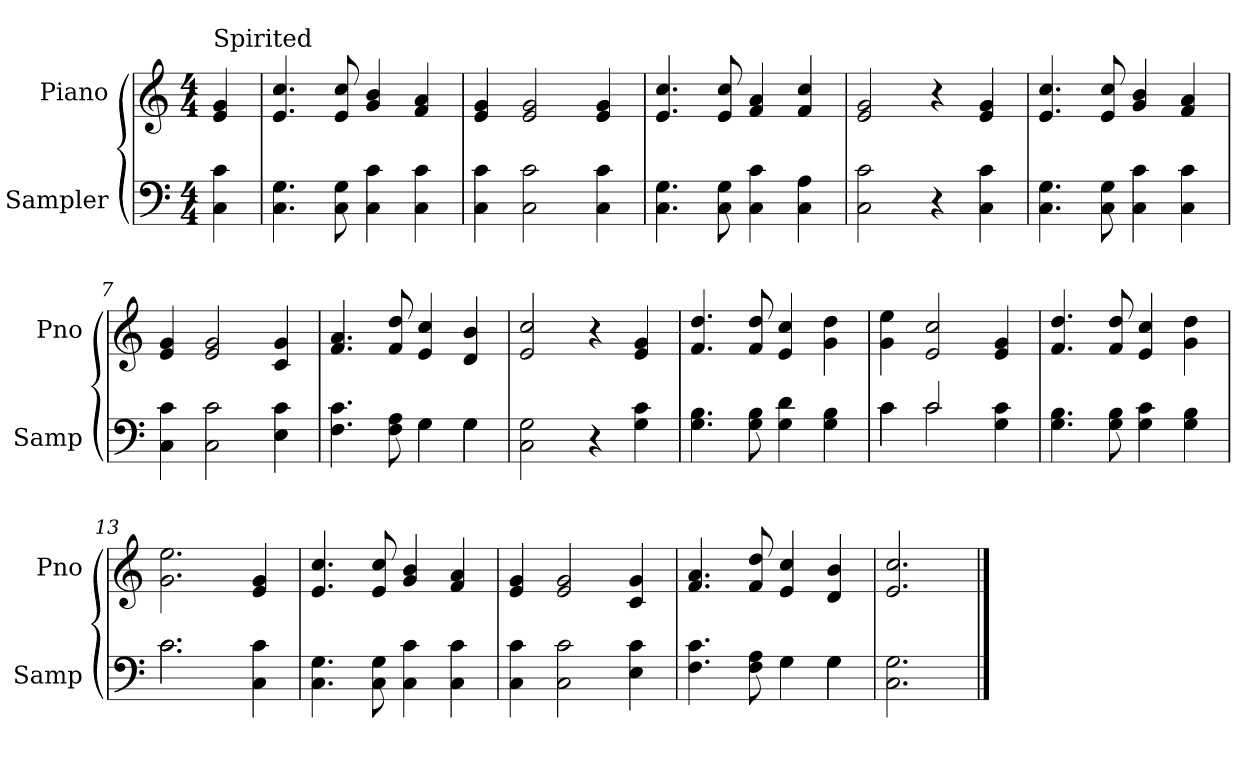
**kern	**kern
*part2	*part1
*staff2	*staff1
*I"Sampler	*I"Piano
*I'Samp	*I'Pno
*clefF4	*clefG2
*M4/4	*M4/4
=1	=1
!	!LO:TX:t=Spirited
4C 4c	4e 4g
=2	=2
4.C 4.G	4.e 4.cc
8C 8G	8e 8cc
4C 4c	4g 4b
4C 4c	4f 4a
=3	=3
4C 4c	4e 4g
2C 2c	2e 2g
4C 4c	4e 4g
=4	=4
4.C 4.G	4.e 4.cc
8C 8G	8e 8cc
4C 4c	4f 4a
4C 4A	4f 4cc
=5	=5
2C 2c	2e 2g
4r	4r
4C 4c	4e 4g
=6	=6
4.C 4.G	4.e 4.cc
8C 8G	8e 8cc
4C 4c	4g 4b
4C 4c	4f 4a
=7	=7
4C 4c	4e 4g
2C 2c	2e 2g
4E 4c	4c 4g
=8	=8
*^	*
4.F 4.c	2ryy	4.f 4.a
8F 8A	.	8f 8dd
4G\	4G	4e 4cc
4G\	4G	4d 4b
*v	*v	*
=9	=9
2C 2G	2e 2cc
4r	4r
4G 4c	4e 4g
=10	=10
4.G 4.B	4.f 4.dd
8G 8B	8f 8dd
4G 4d	4e 4cc
4G 4B	4g 4dd
=11	=11
*^	*
4c\	4c	4g 4ee
2c/	2c	2e 2cc
4G 4c	4ryy	4e 4g
*v	*v	*
=12	=12
4.G 4.B	4.f 4.dd
8G 8B	8f 8dd
4G 4c	4e 4cc
4G 4B	4g 4dd
=13	=13
*^	*
2.c\	2.c	2.g 2.ee
4C 4c	4ryy	4e 4g
*v	*v	*
=14	=14
4.C 4.G	4.e 4.cc
8C 8G	8e 8cc
4C 4c	4g 4b
4C 4c	4f 4a
=15	=15
4C 4c	4e 4g
2C 2c	2e 2g
4E 4c	4c 4g
=16	=16
*^	*
4.F 4.c	2ryy	4.f 4.a
8F 8A	.	8f 8dd
4G\	4G	4e 4cc
4G\	4G	4d 4b
*v	*v	*
=17	=17
2.C 2.G	2.e 2.cc
==	==
*-	*-
